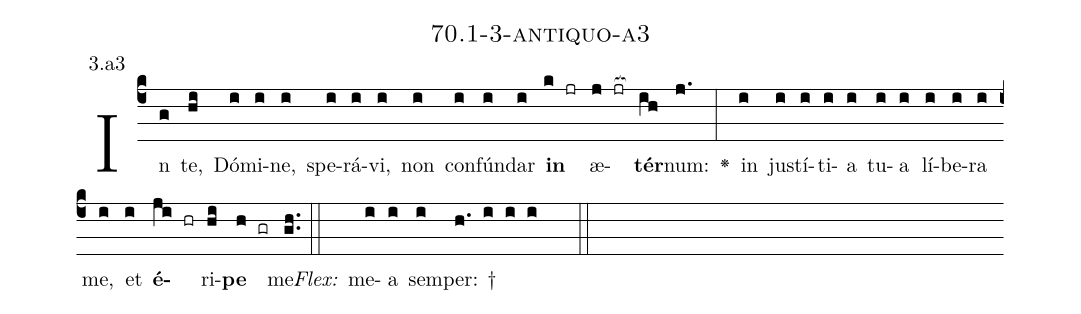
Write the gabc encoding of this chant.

name: 70.1-3-antiquo-a3;
annotation: 3.a3;
%%
(c4)In(g) te,(hi) Dó(i)mi(i)ne,(i) spe(i)rá(i)vi,(i) non(i) con(i)fún(i)dar(i) <b>in</b>(k jr) æ(j jr[ocb:1{])<b>tér</b>(ih[ocb:0}])num:(j.) <v>\greheightstar</v>(:) in(i) jus(i)tí(i)ti(i)a(i) tu(i)a(i) lí(i)be(i)ra(i) me,(i) et(i) <b>é</b>(ji hr)ri(hi)<b>pe</b>(h gr) me.(gh..) (::)
<i>Flex:</i>()  me(i)a(i) sem(i)per: †(h. i i i  ::)

%E(i) u(i) o(ji) u(hi) a(h) e.(gh..) (::)
